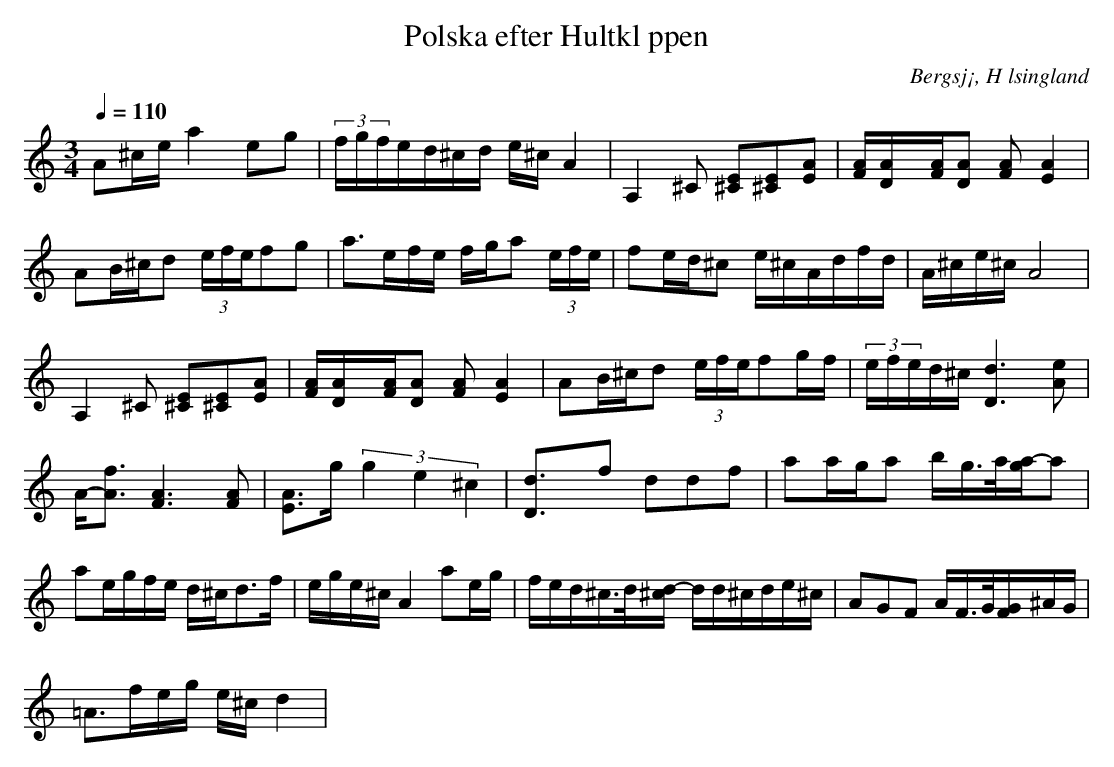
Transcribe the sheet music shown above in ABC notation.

X:1
T:Polska efter Hultkl ppen
O: Bergsj¡, H lsingland
M:3/4
L:1/16
Q:1/4=110
K:Am
A2^cea4e2g2                      | (3fgfed^cd          e^cA4         | A,4^C2        [E2^C2][E2^C2][A2E2] | [AF][AD]x[AF][A2D2]  [A2F2][A4E4] |
A2B^cd2     (3efef2g2            | a3efe               fga2 (3efe    | f2ed^c2       e^cAdfd              | A^ce^cA8                          |
A,4^C2      [E2^C2][E2^C2][A2E2] | [AF][AD]x[AF][A2D2] [A2F2] [A4E4] | A2B^cd2       (3efef2gf            | (3efed^c[d6D6][e2A2]              |
A-[f3A3]    [A6F6][A2F2]         | [A3E3]g             (3g4e4^c4     | [d3D3]xf2     d2d2f2               | a2aga2               bg>a[a-g]a2  |
a2egfe      d^c2<d2f             | ege^cA4a2eg                       | fed^c>d[d-^c] dd^cde^c             | A2G2F2               AF>G[GF]^AG  |
=A3feg      e^cd4                |
